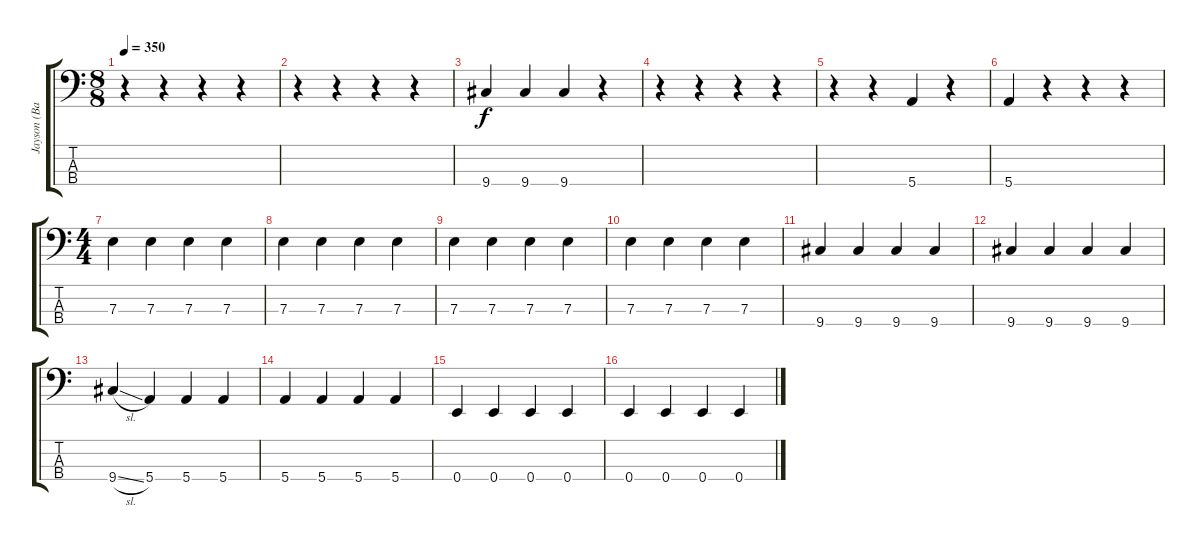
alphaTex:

\track ("Jayson (Bass)" "Jayson (Ba") {instrument electricbasspick}
\staff {score tabs}
\tuning (G2 D2 A1 E1) {hide}
\ts (8 8)
\tempo 350
\clef f4
\ks c
r.4{dy f} r.4 r.4 r.4 |
r.4 r.4 r.4 r.4 |
9.4.4 9.4.4 9.4.4 r.4 |
r.4 r.4 r.4 r.4 |
r.4 r.4 5.4.4 r.4 |
5.4.4 r.4 r.4 r.4 |
\ts (4 4)
7.3.4 7.3.4 7.3.4 7.3.4 |
7.3.4 7.3.4 7.3.4 7.3.4 |
7.3.4 7.3.4 7.3.4 7.3.4 |
7.3.4 7.3.4 7.3.4 7.3.4 |
9.4.4 9.4.4 9.4.4 9.4.4 |
9.4.4 9.4.4 9.4.4 9.4.4 |
9.4{sl}.4 5.4.4 5.4.4 5.4.4 |
5.4.4 5.4.4 5.4.4 5.4.4 |
0.4.4 0.4.4 0.4.4 0.4.4 |
0.4.4 0.4.4 0.4.4 0.4.4
